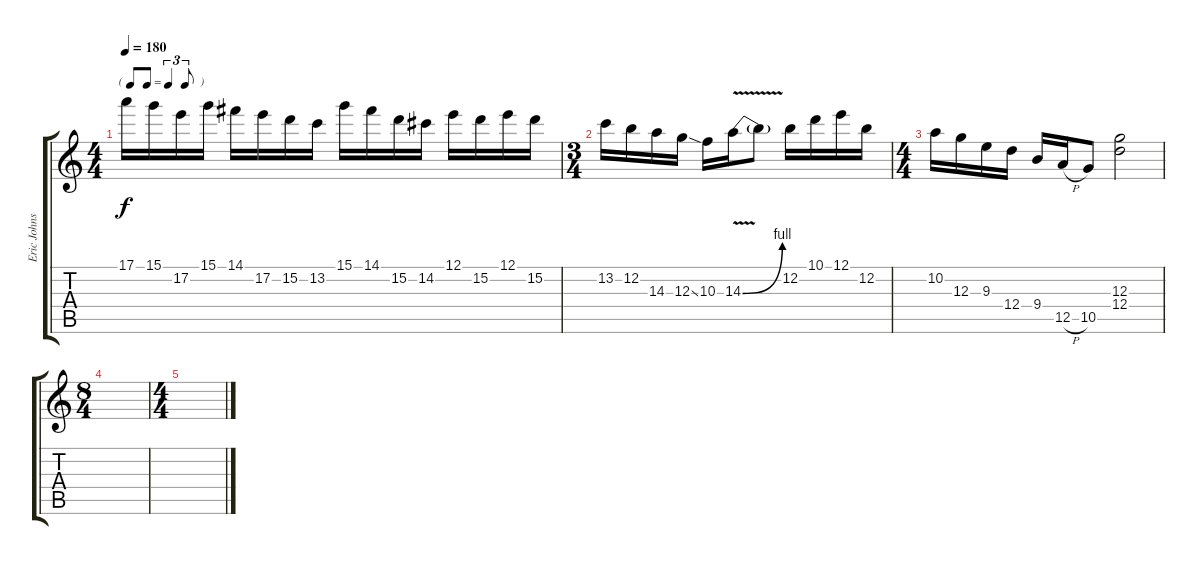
\track ("Eric Johnson" "Eric Johns") {instrument distortionguitar}
\staff {score tabs}
\tuning (E4 B3 G3 D3 A2 E2) {hide}
\ts (4 4)
\tf triplet8th
\tempo 180
\clef g2
\ks c
17.1.16{dy f} 15.1.16 17.2.16 15.1.16 14.1.16 17.2.16 15.2.16 13.2.16 15.1.16 14.1.16 15.2.16 14.2.16 12.1.16 15.2.16 12.1.16 15.2.16 |
\ts (3 4)
13.2.16 12.2.16 14.3.16 12.3{ss}.16 10.3.16 14.3{be (bend 0 0 60 4) v}.16 14.3{t}.8 12.2.16 10.1.16 12.1.16 12.2.16 |
\ts (4 4)
10.2.16 12.3.16 9.3.16 12.4.16 9.4.16 12.5{h}.16 10.5.8 (12.3 12.4).2 |
\ts (8 4)
|
\ts (4 4)
